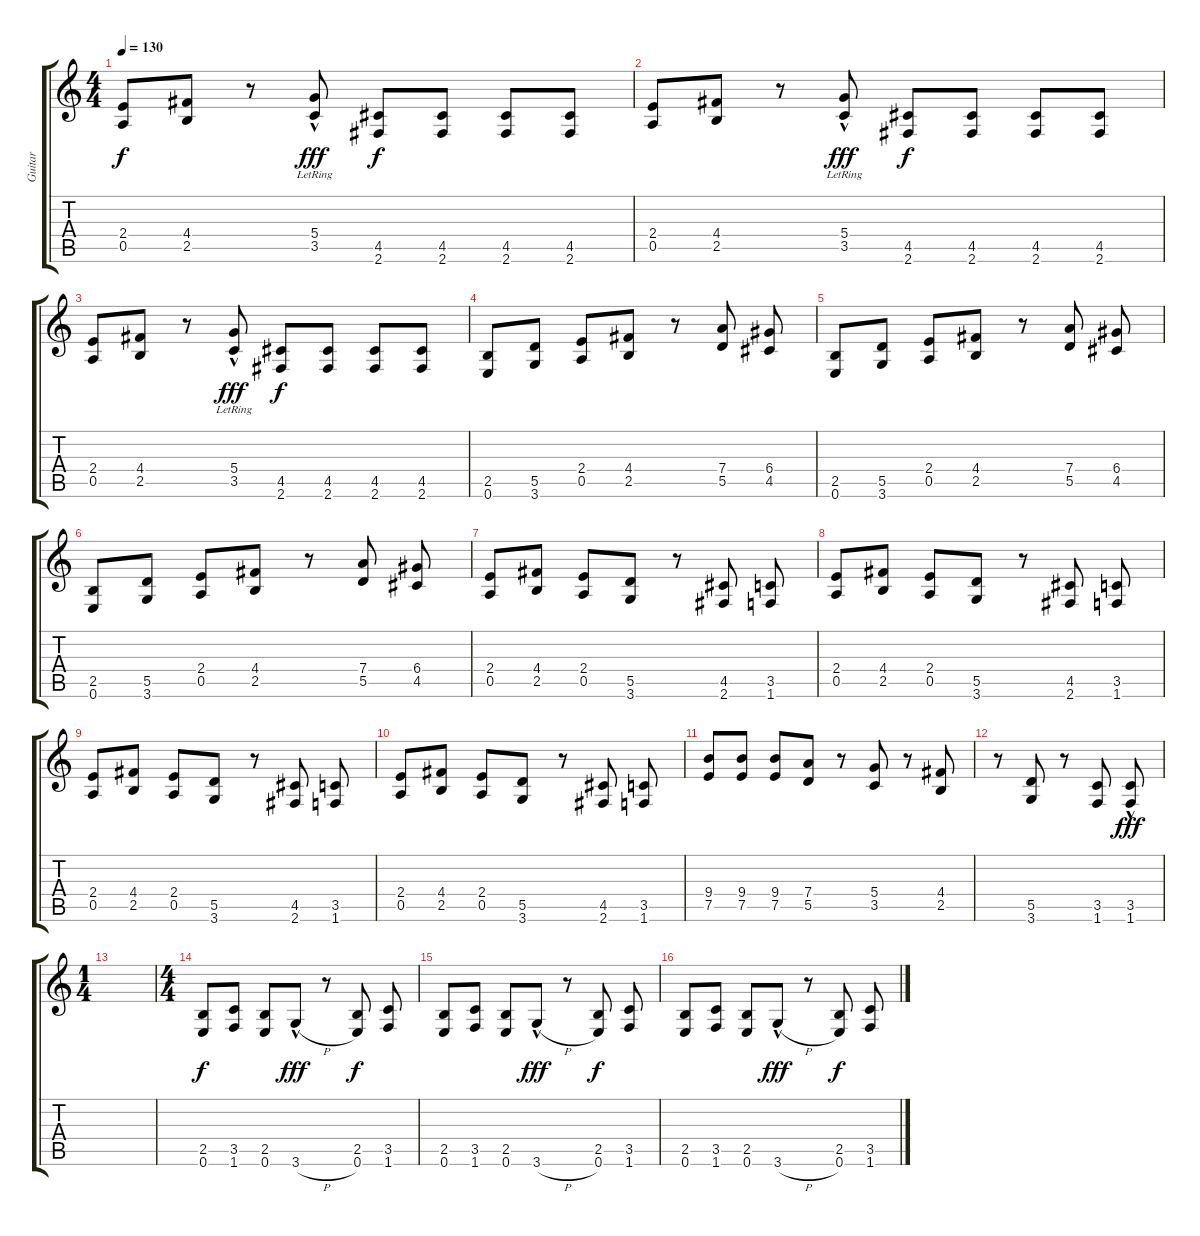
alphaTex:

\track ("Guitar" "Guitar") {instrument distortionguitar}
\staff {score tabs}
\tuning (E4 B3 G3 D3 A2 E2) {hide}
\ts (4 4)
\tempo 130
\clef g2
\ks c
(2.4 0.5).8{dy f} (4.4 2.5).8 r.8 (5.4{hac lr} 3.5{hac lr}).8{dy fff} (4.5 2.6).8{dy f} (4.5 2.6).8 (4.5 2.6).8 (4.5 2.6).8 |
(2.4 0.5).8 (4.4 2.5).8 r.8 (5.4{hac lr} 3.5{hac lr}).8{dy fff} (4.5 2.6).8{dy f} (4.5 2.6).8 (4.5 2.6).8 (4.5 2.6).8 |
(2.4 0.5).8 (4.4 2.5).8 r.8 (5.4{hac lr} 3.5{hac lr}).8{dy fff} (4.5 2.6).8{dy f} (4.5 2.6).8 (4.5 2.6).8 (4.5 2.6).8 |
(2.5 0.6).8 (5.5 3.6).8 (2.4 0.5).8 (4.4 2.5).8 r.8 (7.4 5.5).8 (6.4 4.5).8 |
(2.5 0.6).8 (5.5 3.6).8 (2.4 0.5).8 (4.4 2.5).8 r.8 (7.4 5.5).8 (6.4 4.5).8 |
(2.5 0.6).8 (5.5 3.6).8 (2.4 0.5).8 (4.4 2.5).8 r.8 (7.4 5.5).8 (6.4 4.5).8 |
(2.4 0.5).8 (4.4 2.5).8 (2.4 0.5).8 (5.5 3.6).8 r.8 (4.5 2.6).8 (3.5 1.6).8 |
(2.4 0.5).8 (4.4 2.5).8 (2.4 0.5).8 (5.5 3.6).8 r.8 (4.5 2.6).8 (3.5 1.6).8 |
(2.4 0.5).8 (4.4 2.5).8 (2.4 0.5).8 (5.5 3.6).8 r.8 (4.5 2.6).8 (3.5 1.6).8 |
(2.4 0.5).8 (4.4 2.5).8 (2.4 0.5).8 (5.5 3.6).8 r.8 (4.5 2.6).8 (3.5 1.6).8 |
(9.4 7.5).8 (9.4 7.5).8 (9.4 7.5).8 (7.4 5.5).8 r.8 (5.4 3.5).8 r.8 (4.4 2.5).8 |
r.8 (5.5 3.6).8 r.8 (3.5 1.6).8 (3.5{hac} 1.6{hac}).8{dy fff} |
\ts (1 4)
|
\ts (4 4)
(2.5 0.6).8{dy f} (3.5 1.6).8 (2.5 0.6).8 3.6{h hac}.8{dy fff} r.8 (2.5 0.6).8{dy f} (3.5 1.6).8 |
(2.5 0.6).8 (3.5 1.6).8 (2.5 0.6).8 3.6{h hac}.8{dy fff} r.8 (2.5 0.6).8{dy f} (3.5 1.6).8 |
(2.5 0.6).8 (3.5 1.6).8 (2.5 0.6).8 3.6{h hac}.8{dy fff} r.8 (2.5 0.6).8{dy f} (3.5 1.6).8
